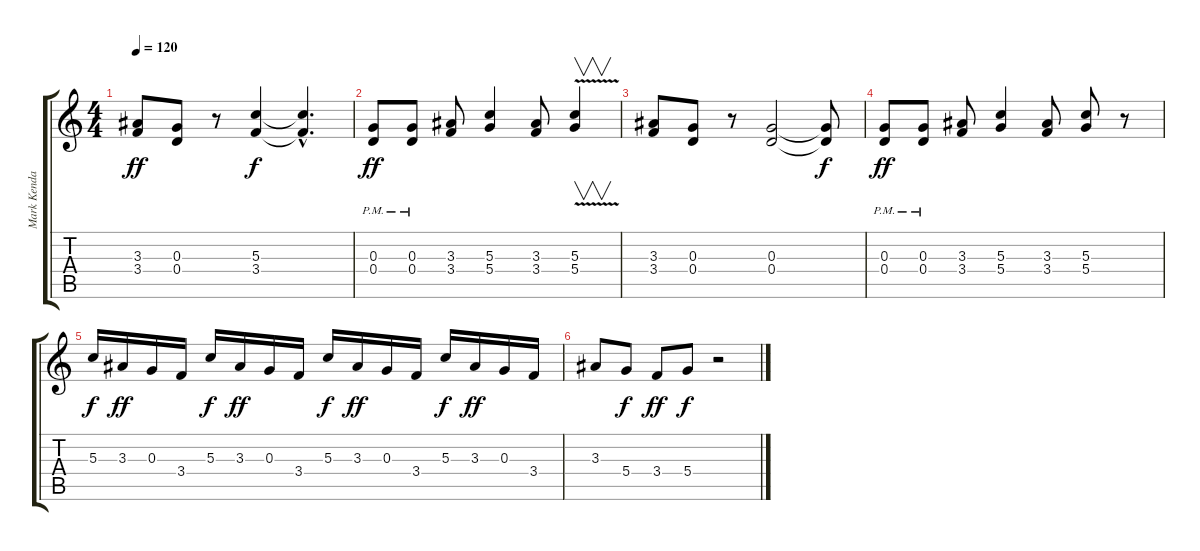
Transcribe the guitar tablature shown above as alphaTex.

\track ("Mark Kendall" "Mark Kenda") {instrument distortionguitar}
\staff {score tabs}
\tuning (E4 B3 G3 D3 A2 E2) {hide}
\ts (4 4)
\tempo 120
\clef g2
\ks c
(3.3 3.4).8{dy ff} (0.3 0.4).8 r.8 (5.3 3.4).4{dy f} (5.3{hac t} 3.4{hac t}).4{d} |
(0.3 0.4{pm}).8{dy ff} (0.3 0.4{pm}).8 (3.3 3.4).8 (5.3 5.4).4 (3.3 3.4).8 (5.3{v} 5.4{v}).4{v} |
(3.3 3.4).8 (0.3 0.4).8 r.8 (0.3 0.4).2 (0.3{t} 0.4{t}).8{dy f} |
(0.3 0.4{pm}).8{dy ff} (0.3 0.4{pm}).8 (3.3 3.4).8 (5.3 5.4).4 (3.3 3.4).8 (5.3 5.4).8 r.8 |
5.3.16{dy f} 3.3.16{dy ff} 0.3.16 3.4.16 5.3.16{dy f} 3.3.16{dy ff} 0.3.16 3.4.16 5.3.16{dy f} 3.3.16{dy ff} 0.3.16 3.4.16 5.3.16{dy f} 3.3.16{dy ff} 0.3.16 3.4.16 |
3.3.8 5.4.8{dy f} 3.4.8{dy ff} 5.4.8{dy f} r.2
